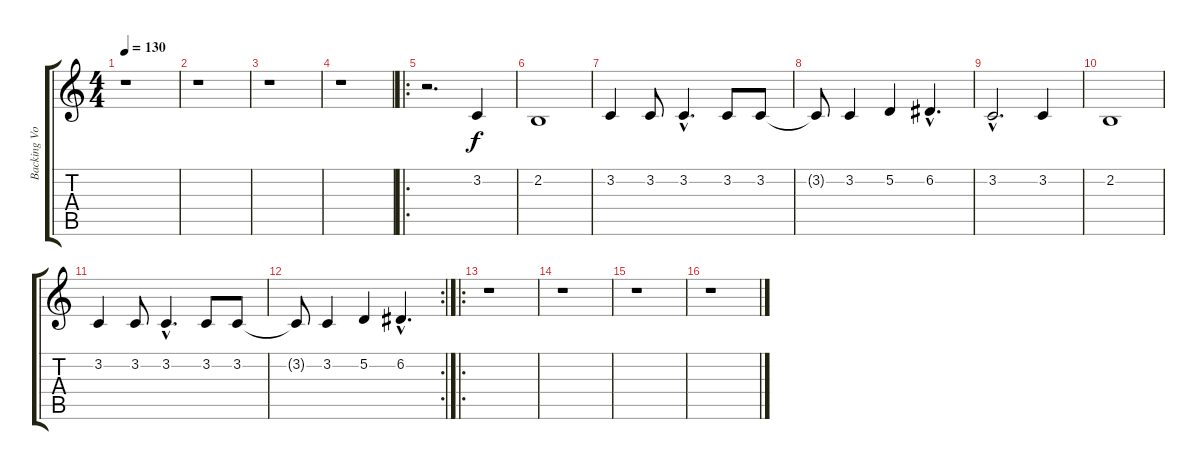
\track ("Backing Vocals" "Backing Vo") {instrument sitar}
\staff {score tabs}
\tuning (D4 A3 F3 C3 G2 C2) {hide}
\ts (4 4)
\tempo 130
\clef g2
\ks c
r.1{dy f} |
r.1 |
r.1 |
r.1 |
\ro
r.2{d} 3.2.4 |
2.2.1 |
3.2.4 3.2.8 3.2{hac}.4{d} 3.2.8 3.2.8 |
3.2{t}.8 3.2.4 5.2.4 6.2{hac}.4{d} |
3.2{hac}.2{d} 3.2.4 |
2.2.1 |
3.2.4 3.2.8 3.2{hac}.4{d} 3.2.8 3.2.8 |
\rc 2
3.2{t}.8 3.2.4 5.2.4 6.2{hac}.4{d} |
\ro
r.1 |
r.1 |
r.1 |
r.1
